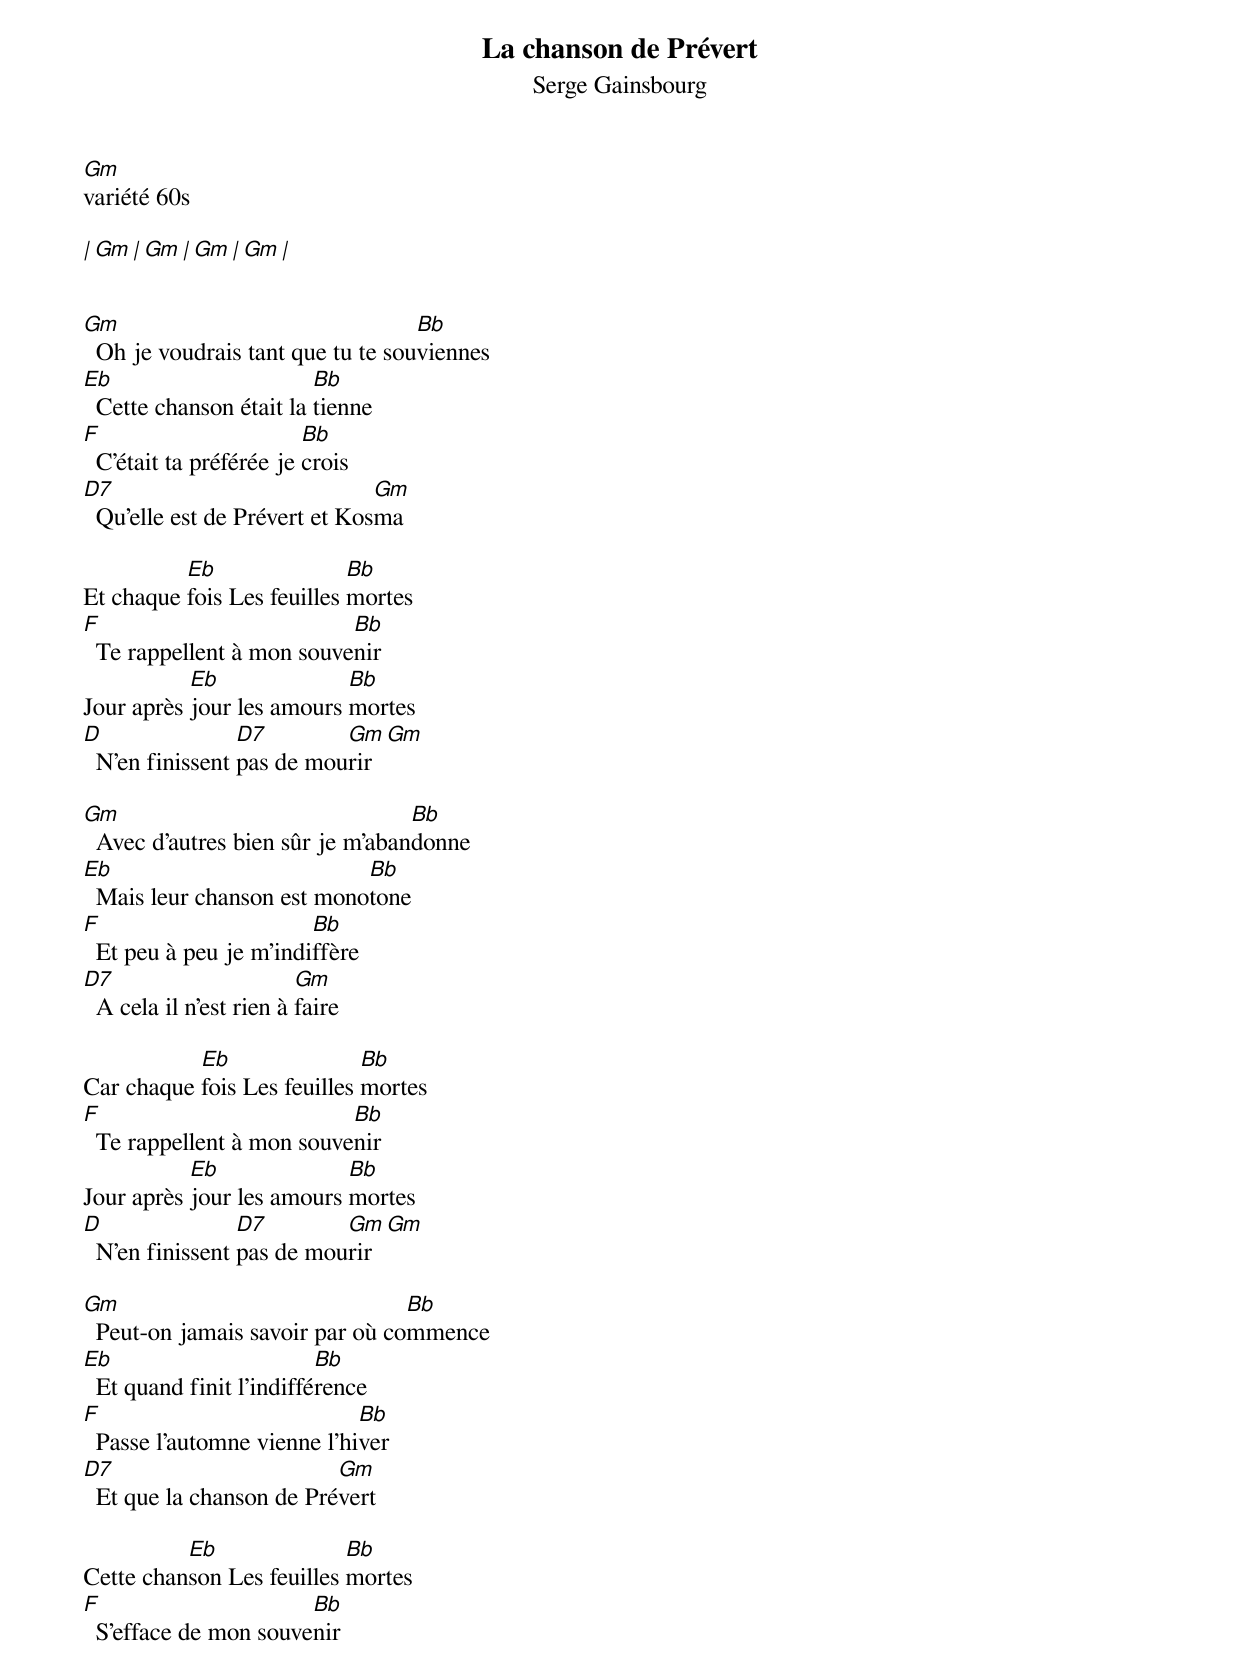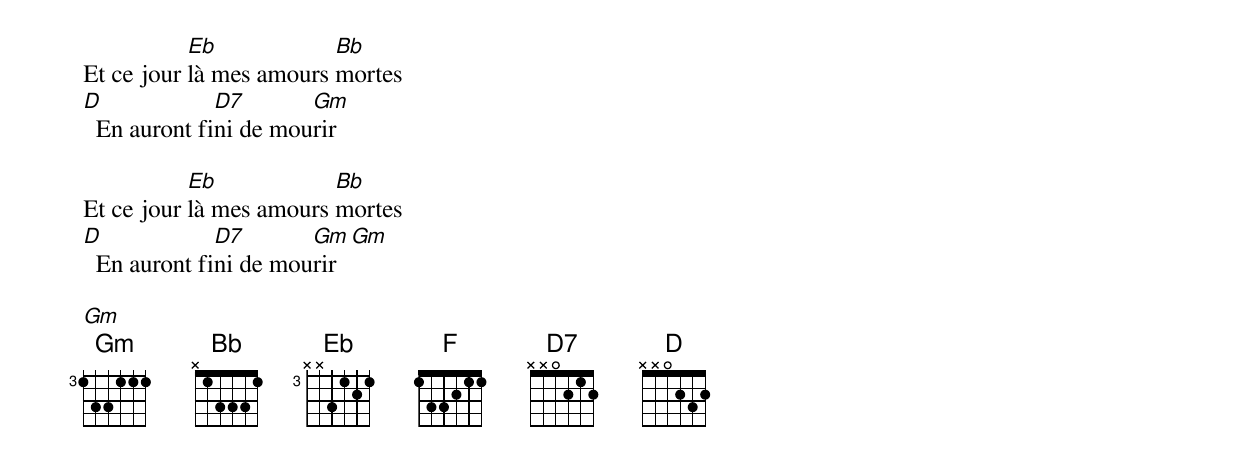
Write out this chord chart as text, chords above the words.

La chanson de Prévert
Serge Gainsbourg
Gm
variété 60s

| Gm  | Gm  | Gm  | Gm  |


Gm                                 Bb
  Oh je voudrais tant que tu te souviennes
Eb                       Bb
  Cette chanson était la tienne
F                        Bb
  C'était ta préférée je crois
D7                             Gm
  Qu'elle est de Prévert et Kosma

          Eb                Bb
Et chaque fois Les feuilles mortes
F                          Bb
  Te rappellent à mon souvenir
           Eb              Bb
Jour après jour les amours mortes
D                D7        Gm     Gm
  N'en finissent pas de mourir

Gm                                Bb
  Avec d'autres bien sûr je m'abandonne
Eb                          Bb
  Mais leur chanson est monotone
F                       Bb
  Et peu à peu je m'indiffère
D7                       Gm
  A cela il n'est rien à faire

           Eb                Bb
Car chaque fois Les feuilles mortes
F                          Bb
  Te rappellent à mon souvenir
           Eb              Bb
Jour après jour les amours mortes
D                D7        Gm     Gm
  N'en finissent pas de mourir

Gm                               Bb
  Peut-on jamais savoir par où commence
Eb                        Bb
  Et quand finit l'indifférence
F                            Bb
  Passe l'automne vienne l'hiver
D7                        Gm
  Et que la chanson de Prévert

          Eb               Bb
Cette chanson Les feuilles mortes
F                      Bb
  S'efface de mon souvenir
           Eb            Bb
Et ce jour là mes amours mortes
D             D7       Gm
  En auront fini de mourir

           Eb            Bb
Et ce jour là mes amours mortes
D             D7       Gm   Gm
  En auront fini de mourir

Gm
